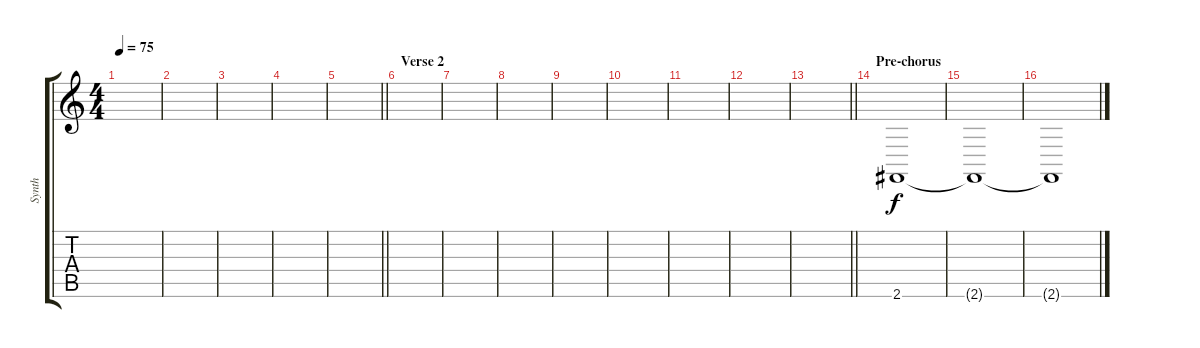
\track ("Synth" "Synth") {instrument pad8sweep}
\staff {score tabs}
\tuning (E4 B3 G3 D3 A2 E2) {hide}
\ts (4 4)
\tempo 75
\clef g2
\ks c
|
|
|
|
\barLineRight lightlight
|
\section ("" "Verse 2")
|
|
|
|
|
|
|
\barLineRight lightlight
|
\section ("" "Pre-chorus")
2.6.1 |
2.6{t}.1 |
2.6{t}.1
